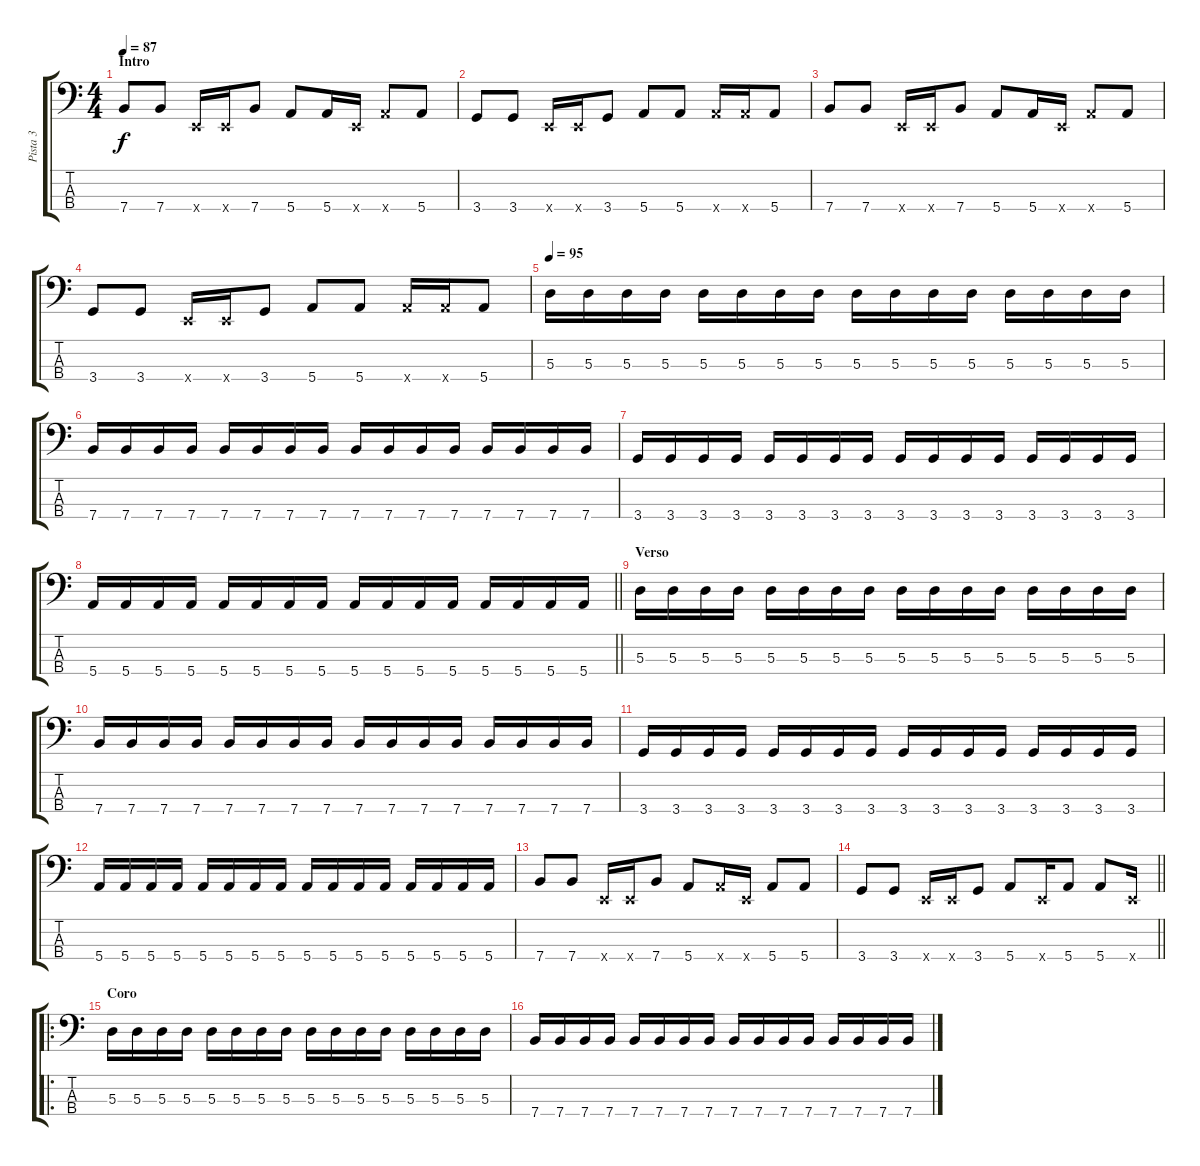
\track ("Pista 3" "Pista 3") {instrument electricbasspick}
\staff {score tabs}
\tuning (G2 D2 A1 E1) {hide}
\ts (4 4)
\section ("" "Intro")
\tempo 87
\tempo 97
\tempo 87
\clef f4
\ks c
7.4.8{dy f instrument electricbasspick} 7.4.8 0.4{x}.16 0.4{x}.16 7.4.8 5.4.8 5.4.16 0.4{x}.16 5.4{x}.8 5.4.8 |
3.4.8 3.4.8 0.4{x}.16 0.4{x}.16 3.4.8 5.4.8 5.4.8 5.4{x}.16 5.4{x}.16 5.4.8 |
7.4.8 7.4.8 0.4{x}.16 0.4{x}.16 7.4.8 5.4.8 5.4.16 0.4{x}.16 5.4{x}.8 5.4.8 |
3.4.8 3.4.8 0.4{x}.16 0.4{x}.16 3.4.8 5.4.8 5.4.8 5.4{x}.16 5.4{x}.16 5.4.8 |
\tempo 95
5.3.16 5.3.16 5.3.16 5.3.16 5.3.16 5.3.16 5.3.16 5.3.16 5.3.16 5.3.16 5.3.16 5.3.16 5.3.16 5.3.16 5.3.16 5.3.16 |
7.4.16 7.4.16 7.4.16 7.4.16 7.4.16 7.4.16 7.4.16 7.4.16 7.4.16 7.4.16 7.4.16 7.4.16 7.4.16 7.4.16 7.4.16 7.4.16 |
3.4.16 3.4.16 3.4.16 3.4.16 3.4.16 3.4.16 3.4.16 3.4.16 3.4.16 3.4.16 3.4.16 3.4.16 3.4.16 3.4.16 3.4.16 3.4.16 |
\barLineRight lightlight
5.4.16 5.4.16 5.4.16 5.4.16 5.4.16 5.4.16 5.4.16 5.4.16 5.4.16 5.4.16 5.4.16 5.4.16 5.4.16 5.4.16 5.4.16 5.4.16 |
\section ("" "Verso")
5.3.16 5.3.16 5.3.16 5.3.16 5.3.16 5.3.16 5.3.16 5.3.16 5.3.16 5.3.16 5.3.16 5.3.16 5.3.16 5.3.16 5.3.16 5.3.16 |
7.4.16 7.4.16 7.4.16 7.4.16 7.4.16 7.4.16 7.4.16 7.4.16 7.4.16 7.4.16 7.4.16 7.4.16 7.4.16 7.4.16 7.4.16 7.4.16 |
3.4.16 3.4.16 3.4.16 3.4.16 3.4.16 3.4.16 3.4.16 3.4.16 3.4.16 3.4.16 3.4.16 3.4.16 3.4.16 3.4.16 3.4.16 3.4.16 |
5.4.16 5.4.16 5.4.16 5.4.16 5.4.16 5.4.16 5.4.16 5.4.16 5.4.16 5.4.16 5.4.16 5.4.16 5.4.16 5.4.16 5.4.16 5.4.16 |
7.4.8 7.4.8 0.4{x}.16 0.4{x}.16 7.4.8 5.4.8 5.4{x}.16 0.4{x}.16 5.4.8 5.4.8 |
\barLineRight lightlight
3.4.8 3.4.8 0.4{x}.16 0.4{x}.16 3.4.8 5.4.8 0.4{x}.16 5.4.8 5.4.8 0.4{x}.16 |
\ro
\section ("" "Coro")
5.3.16 5.3.16 5.3.16 5.3.16 5.3.16 5.3.16 5.3.16 5.3.16 5.3.16 5.3.16 5.3.16 5.3.16 5.3.16 5.3.16 5.3.16 5.3.16 |
7.4.16 7.4.16 7.4.16 7.4.16 7.4.16 7.4.16 7.4.16 7.4.16 7.4.16 7.4.16 7.4.16 7.4.16 7.4.16 7.4.16 7.4.16 7.4.16
